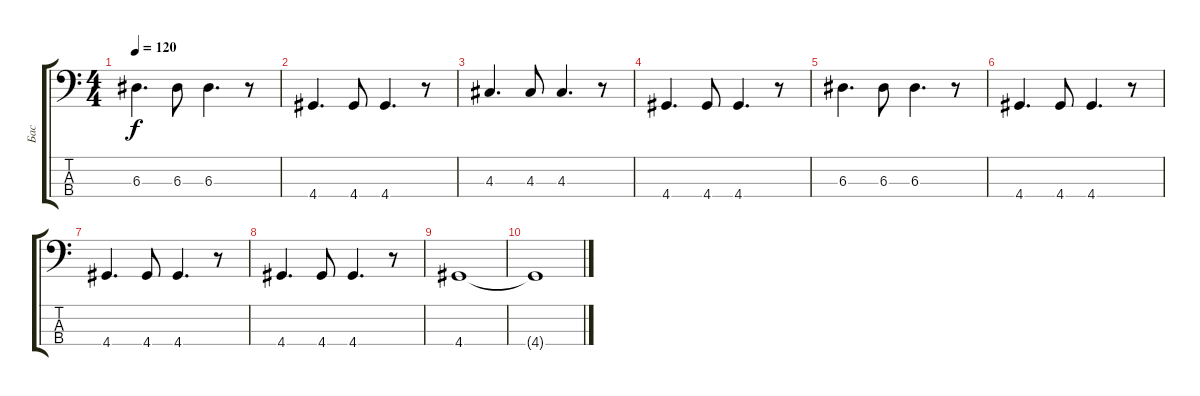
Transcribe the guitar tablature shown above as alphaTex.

\track ("Бас" "Бас") {instrument electricbassfinger}
\staff {score tabs}
\tuning (G2 D2 A1 E1) {hide}
\ts (4 4)
\tempo 120
\clef f4
\ks c
6.3.4{d dy f} 6.3.8 6.3.4{d} r.8 |
4.4.4{d} 4.4.8 4.4.4{d} r.8 |
4.3.4{d} 4.3.8 4.3.4{d} r.8 |
4.4.4{d} 4.4.8 4.4.4{d} r.8 |
6.3.4{d} 6.3.8 6.3.4{d} r.8 |
4.4.4{d} 4.4.8 4.4.4{d} r.8 |
4.4.4{d} 4.4.8 4.4.4{d} r.8 |
4.4.4{d} 4.4.8 4.4.4{d} r.8 |
4.4.1 |
4.4{t}.1
